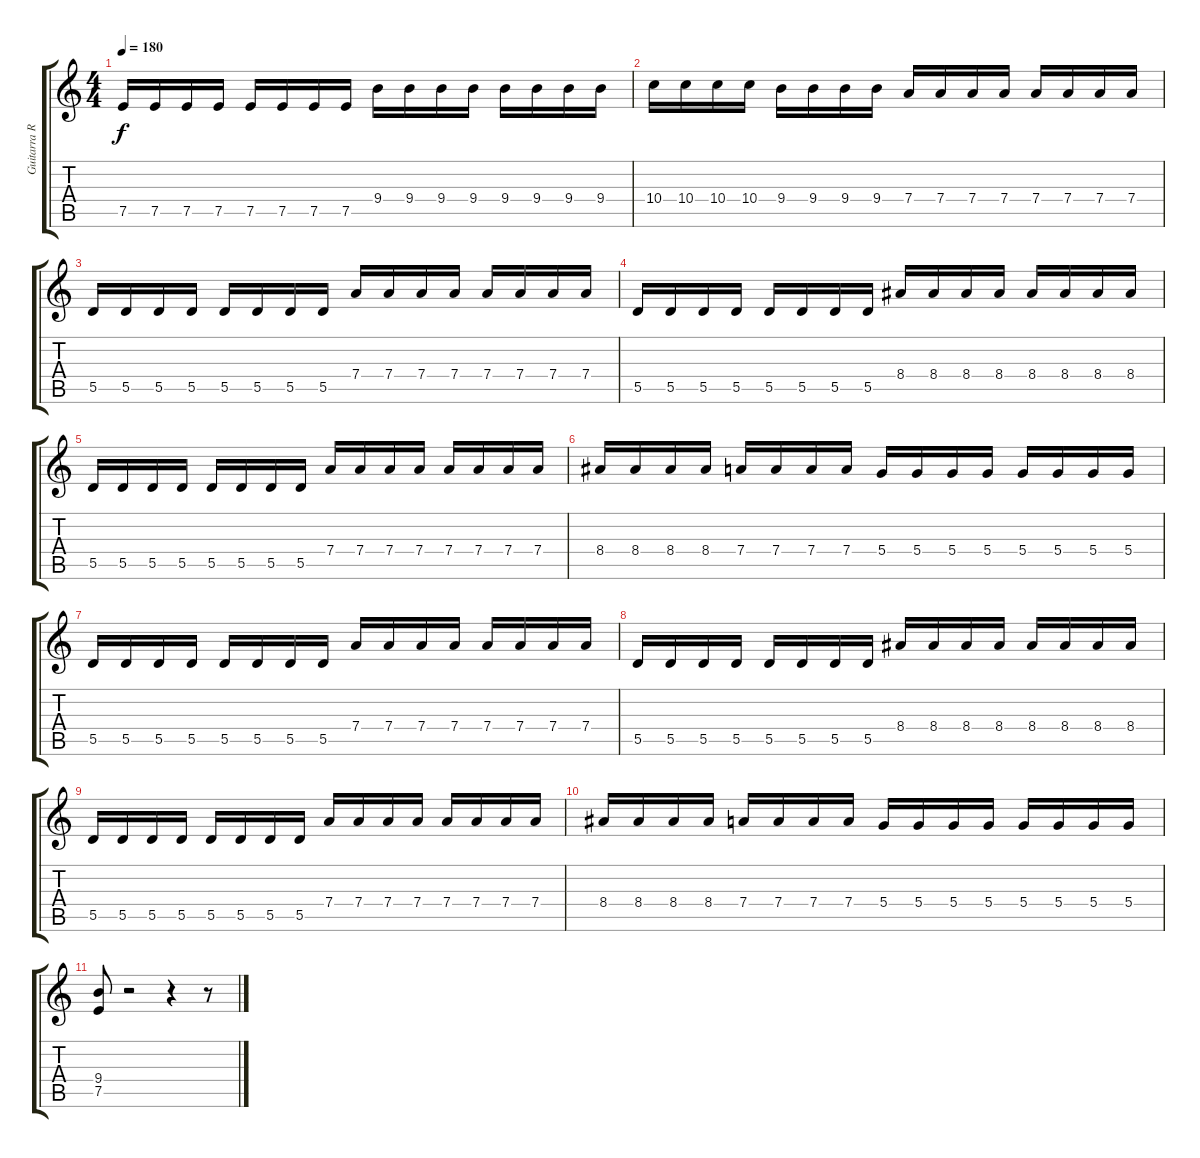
\track ("Guitarra Ritmica" "Guitarra R") {instrument distortionguitar}
\staff {score tabs}
\tuning (E4 B3 G3 D3 A2 E2) {hide}
\ts (4 4)
\tempo 180
\clef g2
\ks c
7.5.16{dy f} 7.5.16 7.5.16 7.5.16 7.5.16 7.5.16 7.5.16 7.5.16 9.4.16 9.4.16 9.4.16 9.4.16 9.4.16 9.4.16 9.4.16 9.4.16 |
10.4.16 10.4.16 10.4.16 10.4.16 9.4.16 9.4.16 9.4.16 9.4.16 7.4.16 7.4.16 7.4.16 7.4.16 7.4.16 7.4.16 7.4.16 7.4.16 |
5.5.16 5.5.16 5.5.16 5.5.16 5.5.16 5.5.16 5.5.16 5.5.16 7.4.16 7.4.16 7.4.16 7.4.16 7.4.16 7.4.16 7.4.16 7.4.16 |
5.5.16 5.5.16 5.5.16 5.5.16 5.5.16 5.5.16 5.5.16 5.5.16 8.4.16 8.4.16 8.4.16 8.4.16 8.4.16 8.4.16 8.4.16 8.4.16 |
5.5.16 5.5.16 5.5.16 5.5.16 5.5.16 5.5.16 5.5.16 5.5.16 7.4.16 7.4.16 7.4.16 7.4.16 7.4.16 7.4.16 7.4.16 7.4.16 |
8.4.16 8.4.16 8.4.16 8.4.16 7.4.16 7.4.16 7.4.16 7.4.16 5.4.16 5.4.16 5.4.16 5.4.16 5.4.16 5.4.16 5.4.16 5.4.16 |
5.5.16 5.5.16 5.5.16 5.5.16 5.5.16 5.5.16 5.5.16 5.5.16 7.4.16 7.4.16 7.4.16 7.4.16 7.4.16 7.4.16 7.4.16 7.4.16 |
5.5.16 5.5.16 5.5.16 5.5.16 5.5.16 5.5.16 5.5.16 5.5.16 8.4.16 8.4.16 8.4.16 8.4.16 8.4.16 8.4.16 8.4.16 8.4.16 |
5.5.16 5.5.16 5.5.16 5.5.16 5.5.16 5.5.16 5.5.16 5.5.16 7.4.16 7.4.16 7.4.16 7.4.16 7.4.16 7.4.16 7.4.16 7.4.16 |
8.4.16 8.4.16 8.4.16 8.4.16 7.4.16 7.4.16 7.4.16 7.4.16 5.4.16 5.4.16 5.4.16 5.4.16 5.4.16 5.4.16 5.4.16 5.4.16 |
(9.4 7.5).8 r.2 r.4 r.8
